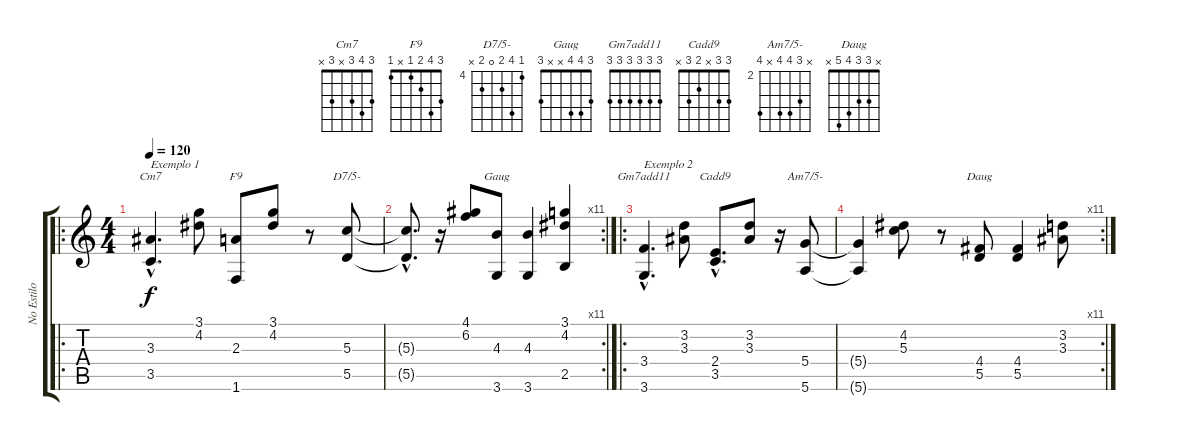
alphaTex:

\track ("No Estilo do Pianista" "No Estilo ") {instrument acousticguitarsteel}
\staff {score tabs}
\tuning (E4 B3 G3 D3 A2 E2) {hide}
\chord ("Cm7" 3 4 3 x 3 x)
\chord ("F9" 3 4 2 1 x 1)
\chord ("D7/5-" 4 7 5 0 5 x) {firstfret 4}
\chord ("Gaug" 3 4 4 x x 3)
\chord ("Gm7add11" 3 3 3 3 3 3)
\chord ("Cadd9" 3 3 x 2 3 x)
\chord ("Am7/5-" x 4 5 5 x 5) {firstfret 2}
\chord ("Daug" x 3 3 4 5 x)
\ro
\ts (4 4)
\tempo 120
\clef g2
\ks c
(3.3{hac} 3.5{hac}).4{d ch "Cm7" txt "Exemplo 1" dy f instrument acousticguitarsteel} (3.1 4.2).8 (2.3 1.6).8{ch "F9"} (3.1 4.2).8 r.8 (5.3 5.5).8{ch "D7/5-"} |
\rc 11
(5.3{hac t} 5.5{hac t}).8{d} r.16 (4.1 6.2).8 (4.3 3.6).8{ch "Gaug"} (4.3 3.6).4 (3.1 4.2 2.5).4 |
\ro
(3.4{hac} 3.6{hac}).4{d ch "Gm7add11" txt "Exemplo 2"} (3.2 3.3).8 (2.4{hac} 3.5{hac}).8{d ch "Cadd9"} (3.2 3.3).8 r.16 (5.4 5.6).8{ch "Am7/5-"} |
\rc 11
(5.4{t} 5.6{t}).4 (4.2 5.3).8 r.8 (4.4 5.5).8{ch "Daug"} (4.4 5.5).4 (3.2 3.3).8
